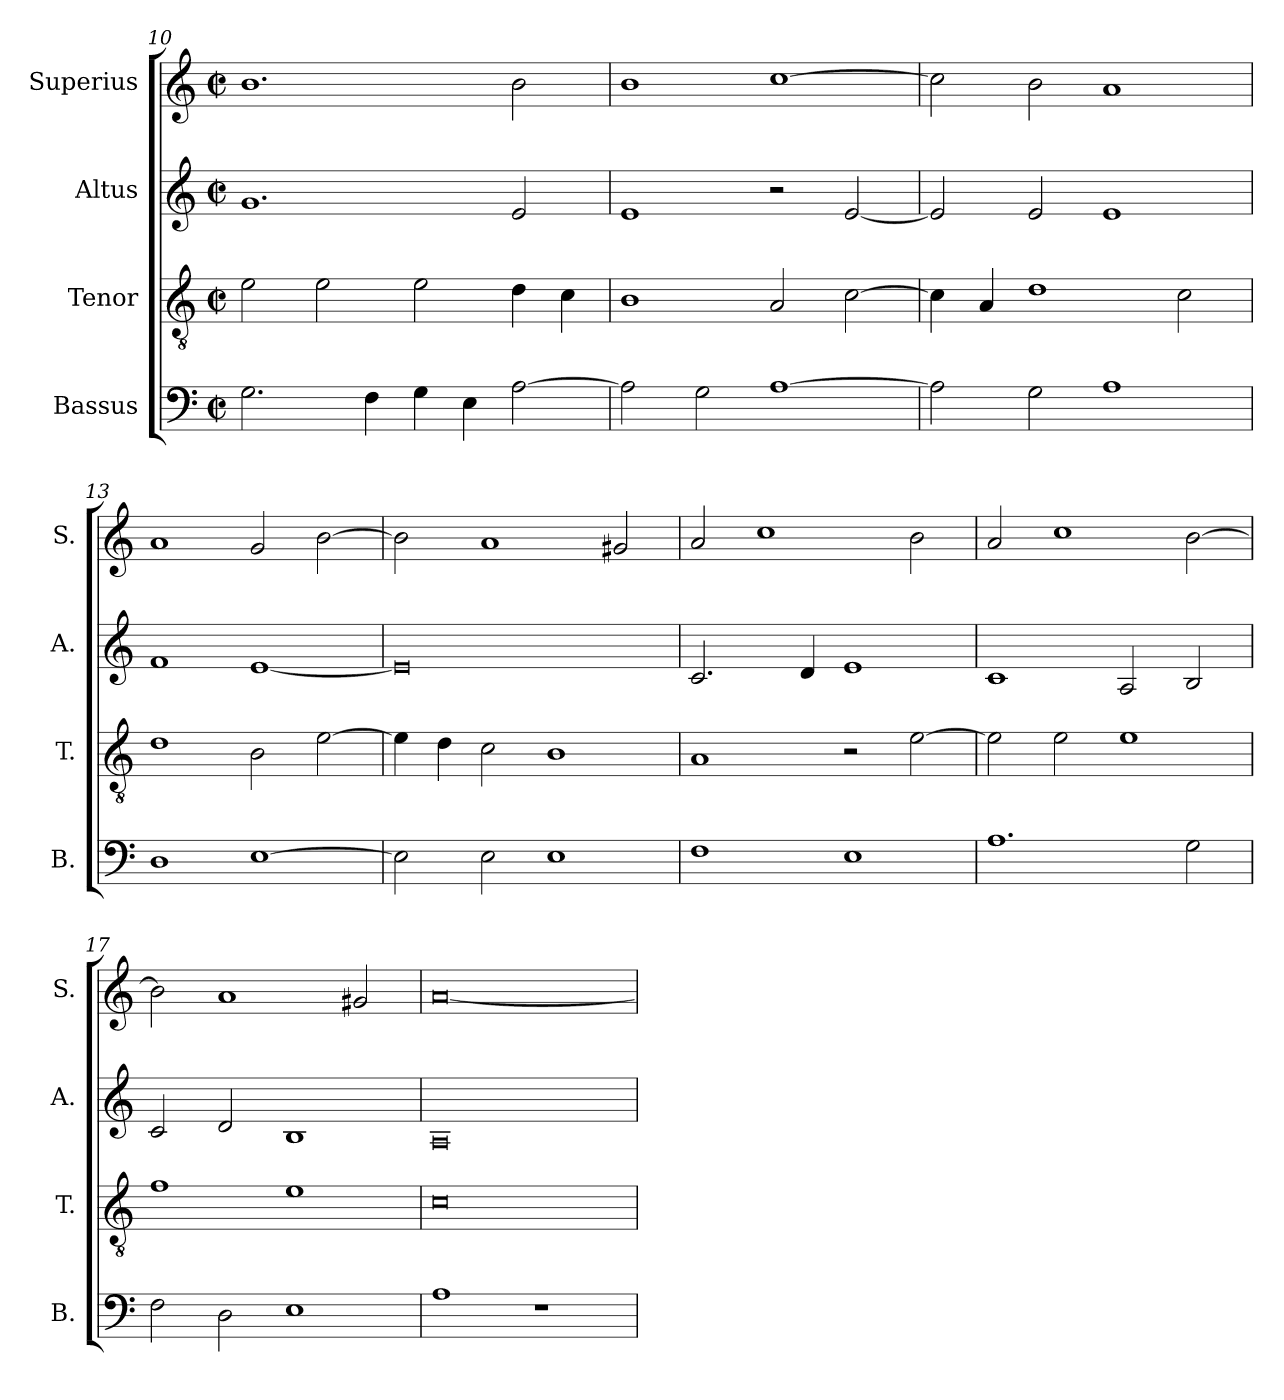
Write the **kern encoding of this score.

**kern	**kern	**kern	**kern
*part4	*part3	*part2	*part1
*staff4	*staff3	*staff2	*staff1
*I"Bassus	*I"Tenor	*I"Altus	*I"Superius
*I'B.	*I'T.	*I'A.	*I'S.
*clefF4	*clefGv2	*clefG2	*clefG2
*	*ITrd7c12	*	*
*k[]	*k[]	*k[]	*k[]
*C:	*C:	*C:	*C:
*M2/2	*M2/2	*M2/2	*M2/2
*met(c|)	*met(c|)	*met(c|)	*met(c|)
=10	=10	=10	=10
2.Gi\	2Ei\	1.gi	1.bi
.	2Ei\	.	.
4Fi\	.	.	.
4Gi\	2Ei\	.	.
4Ei\	.	.	.
[>2Ai\	4Di\	2ei/	2bi\
.	4Ci\	.	.
=11	=11	=11	=11
2Ai\]	1BBi	1ei	1bi
2Gi\	.	.	.
[>1Ai	2AAi/	2r	[>1cci
.	[>2Ci\	[<2ei/	.
!!LO:LB:g=z
=12	=12	=12	=12
2Ai\]	4Ci\]	2ei/]	2cci\]
.	4AAi/	.	.
2Gi\	1Di	2ei/	2bi\
1Ai	.	1ei	1ai
.	2Ci\	.	.
=13	=13	=13	=13
1Di	1Di	1fi	1ai
[>1Ei	2BBi\	[<1ei	2gi/
.	[>2Ei\	.	[>2bi\
=14	=14	=14	=14
2Ei\]	4Ei\]	0ei]	2bi\]
.	4Di\	.	.
2Ei\	2Ci\	.	1ai
1Ei	1BBi	.	.
.	.	.	2g#Xi/
=15	=15	=15	=15
1Fi	1AAi	2.ci/	2ai/
.	.	.	1cci
.	.	4di/	.
1Ei	2r	1ei	.
.	[>2Ei\	.	2bi\
=16	=16	=16	=16
1.Ai	2Ei\]	1ci	2ai/
.	2Ei\	.	1cci
.	1Ei	2Ai/	.
2Gi\	.	2Bi/	[>2bi\
!!LO:PB:g=z
=17	=17	=17	=17
2Fi\	1Fi	2ci/	2bi\]
2Di\	.	2di/	1ai
1Ei	1Ei	1Bi	.
.	.	.	2g#Xi/
=18	=18	=18	=18
1Ai	0Ci	0Ai	[<0ai
1r	.	.	.
=	=	=	=
*-	*-	*-	*-
